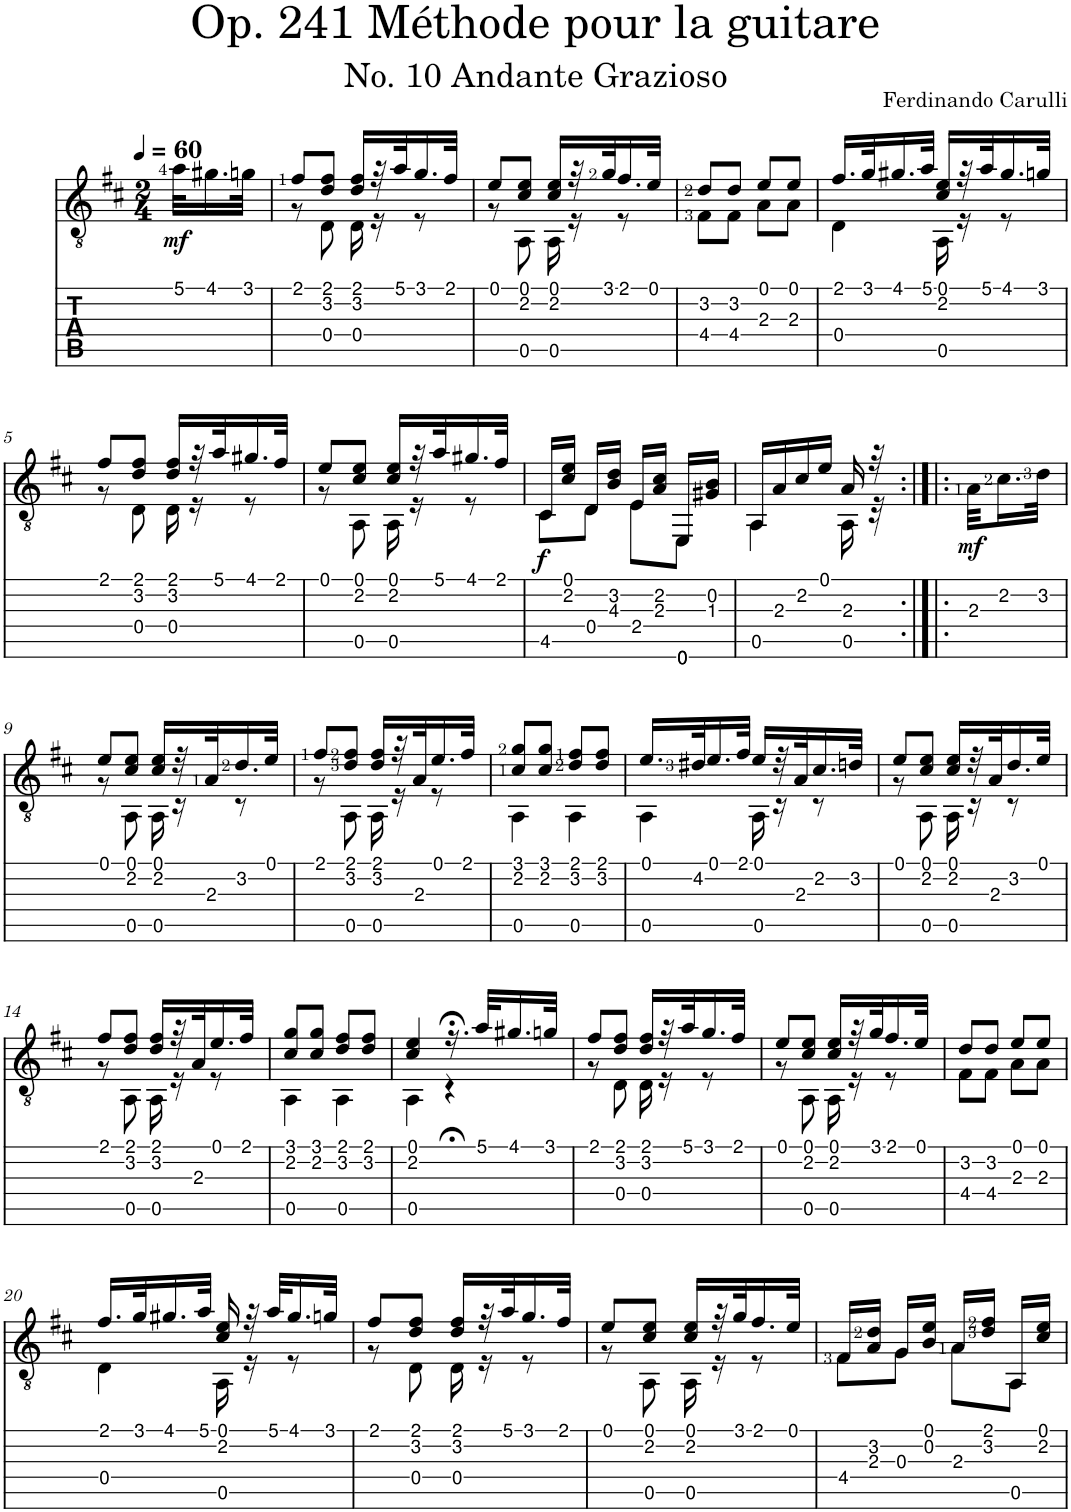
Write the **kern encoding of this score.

**kern	**kern	**dynam
*part1	*part1	*part1
*staff2	*staff1	*staff1/2
*I"Classical Guitar	*	*
*stria6	*	*
*	*clefGv2	*
*k[f#c#]	*k[f#c#]	*
*D:	*D:	*
*M2/4	*M2/4	*
*MM60	*MM60	*
=	=	=
!	!	!LO:DY:b
32aKLL	32a\KLL	mf
16.g#X	16.g#X\	.
32gnJJk	32gn\JJk	.
=1	=1	=1
*^	*^	*
8f#L	8r	8f#/L	8r	.
8d\ 8f#\J	8D	8d/ 8f#/J	8D\	.
16d 16f#	16D	16d/ 16f#/LL	16D\	.
32r	16r	32r	16r	.
32aKLL	.	32a/J	.	.
16.g	8r	16.g/	8r	.
32f#JJk	.	32f#/JJk	.	.
=2	=2	=2	=2	=2
8eL	8r	8e/L	8r	.
8c#\ 8e\J	8AA	8c#/ 8e/J	8AA\	.
16c# 16e	16AA	16c#/ 16e/LL	16AA\	.
32r	16r	32r	16r	.
32gKLL	.	32g/J	.	.
16.f#	8r	16.f#/	8r	.
32eJJk	.	32e/JJk	.	.
=3	=3	=3	=3	=3
8dL	8F#L	8d/L	8F#\L	.
8dJ	8F#J	8d/J	8F#\J	.
8eL	8AL	8e/L	8A\L	.
8eJ	8AJ	8e/J	8A\J	.
=4	=4	=4	=4	=4
16.f#LL	4D	16.f#/LL	4D\	.
32gJk	.	32g/K	.	.
16.g#XL	.	16.g#X/	.	.
32aJJk	.	32a/JJk	.	.
16c# 16e	16AA	16c#/ 16e/LL	16AA\	.
32r	16r	32r	16r	.
32aKLL	.	32a/J	.	.
16.g#	8r	16.g#/	8r	.
32gnJJk	.	32gn/JJk	.	.
!!LO:LB:g=z	!!
=5	=5	=5	=5	=5
8f#L	8r	8f#/L	8r	.
8d\ 8f#\J	8D	8d/ 8f#/J	8D\	.
16d 16f#	16D	16d/ 16f#/LL	16D\	.
32r	16r	32r	16r	.
32aKLL	.	32a/J	.	.
16.g#X	8r	16.g#X/	8r	.
32f#JJk	.	32f#/JJk	.	.
=6	=6	=6	=6	=6
8eL	8r	8e/L	8r	.
8c#\ 8e\J	8AA	8c#/ 8e/J	8AA\	.
16c# 16e	16AA	16c#/ 16e/LL	16AA\	.
32r	16r	32r	16r	.
32aKLL	.	32a/J	.	.
16.g#X	8r	16.g#X/	8r	.
32f#JJk	.	32f#/JJk	.	.
=7	=7	=7	=7	=7
!	!	!	!	!LO:DY:b
16C#LL	8C#L	16C#/LL	8C#\L	f
16c#\ 16e\J	.	16c#/ 16e/JJ	.	.
16DL	8DJ	16D/LL	8D\J	.
16B\ 16d\JJ	.	16B/ 16d/JJ	.	.
16ELL	8EL	16E/LL	8E\L	.
16A\ 16c#\J	.	16A/ 16c#/JJ	.	.
16EEL	8EEJ	16EE/LL	8EE\J	.
16G#X\ 16B\JJ	.	16G#X/ 16B/JJ	.	.
=8	=8	=8	=8	=8
16AALL	4AA	16AA/LL	4AA\	.
16AJ	.	16A/	.	.
16c#L	.	16c#/	.	.
16eJJ	.	16e/JJ	.	.
16A	16AA	16A/	16AA\	.
32r	32r	32r	32r	.
=8X1:|!|:	=8X1:|!|:	=8X1:|!|:	=8X1:|!|:	=8X1:|!|:
!	!	!	!	!LO:DY:b
*v	*v	*	*	*
*	*v	*v	*
32AKLL	32A\KLL	mf
16.c#	16.c#\	.
32dJJk	32d\JJk	.
!!LO:LB:g=z
=9	=9	=9
*^	*^	*
8eL	8r	8e/L	8r	.
8c#\ 8e\J	8AA	8c#/ 8e/J	8AA\	.
16c# 16e	16AA	16c#/ 16e/LL	16AA\	.
32r	16r	32r	16r	.
32AKLL	.	32A/J	.	.
16.d	8r	16.d/	8r	.
32eJJk	.	32e/JJk	.	.
=10	=10	=10	=10	=10
8f#L	8r	8f#/L	8r	.
8d\ 8f#\J	8AA	8d/ 8f#/J	8AA\	.
16d 16f#	16AA	16d/ 16f#/LL	16AA\	.
32r	16r	32r	16r	.
32AKLL	.	32A/J	.	.
16.e	8r	16.e/	8r	.
32f#JJk	.	32f#/JJk	.	.
=11	=11	=11	=11	=11
8c#\ 8g\L	4AA	8c#/ 8g/L	4AA\	.
8c#\ 8g\J	.	8c#/ 8g/J	.	.
8d\ 8f#\L	4AA	8d/ 8f#/L	4AA\	.
8d\ 8f#\J	.	8d/ 8f#/J	.	.
=12	=12	=12	=12	=12
16.eLL	4AA	16.e/LL	4AA\	.
32d#XJk	.	32d#X/K	.	.
16.eL	.	16.e/	.	.
32f#JJk	.	32f#/JJk	.	.
16e	16AA	16e/LL	16AA\	.
32r	16r	32r	16r	.
32AKLL	.	32A/J	.	.
16.c#	8r	16.c#/	8r	.
32dnJJk	.	32dn/JJk	.	.
=13	=13	=13	=13	=13
8eL	8r	8e/L	8r	.
8c#\ 8e\J	8AA	8c#/ 8e/J	8AA\	.
16c# 16e	16AA	16c#/ 16e/LL	16AA\	.
32r	16r	32r	16r	.
32AKLL	.	32A/J	.	.
16.d	8r	16.d/	8r	.
32eJJk	.	32e/JJk	.	.
!!LO:LB:g=z	!!
=14	=14	=14	=14	=14
8f#L	8r	8f#/L	8r	.
8d\ 8f#\J	8AA	8d/ 8f#/J	8AA\	.
16d 16f#	16AA	16d/ 16f#/LL	16AA\	.
32r	16r	32r	16r	.
32AKLL	.	32A/J	.	.
16.e	8r	16.e/	8r	.
32f#JJk	.	32f#/JJk	.	.
=15	=15	=15	=15	=15
8c#\ 8g\L	4AA	8c#/ 8g/L	4AA\	.
8c#\ 8g\J	.	8c#/ 8g/J	.	.
8d\ 8f#\L	4AA	8d/ 8f#/L	4AA\	.
8d\ 8f#\J	.	8d/ 8f#/J	.	.
=16	=16	=16	=16	=16
4c# 4e	4AA	4c#/ 4e/	4AA\	.
16.r;<	4r	16.r;<	4r	.
32aKLL	.	32a/KLL	.	.
16.g#X	.	16.g#X/	.	.
32gnJJk	.	32gn/JJk	.	.
=17	=17	=17	=17	=17
8f#L	8r	8f#/L	8r	.
8d\ 8f#\J	8D	8d/ 8f#/J	8D\	.
16d 16f#	16D	16d/ 16f#/LL	16D\	.
32r	16r	32r	16r	.
32aKLL	.	32a/J	.	.
16.g	8r	16.g/	8r	.
32f#JJk	.	32f#/JJk	.	.
=18	=18	=18	=18	=18
8eL	8r	8e/L	8r	.
8c#\ 8e\J	8AA	8c#/ 8e/J	8AA\	.
16c# 16e	16AA	16c#/ 16e/LL	16AA\	.
32r	16r	32r	16r	.
32gKLL	.	32g/J	.	.
16.f#	8r	16.f#/	8r	.
32eJJk	.	32e/JJk	.	.
=19	=19	=19	=19	=19
8dL	8F#L	8d/L	8F#\L	.
8dJ	8F#J	8d/J	8F#\J	.
8eL	8AL	8e/L	8A\L	.
8eJ	8AJ	8e/J	8A\J	.
!!LO:LB:g=z	!!
=20	=20	=20	=20	=20
16.f#LL	4D	16.f#/LL	4D\	.
32gJk	.	32g/K	.	.
16.g#XL	.	16.g#X/	.	.
32aJJk	.	32a/JJk	.	.
16c# 16e	16AA	16c#/ 16e/	16AA\	.
32r	16r	32r	16r	.
32aKLL	.	32a/KLL	.	.
16.g#	8r	16.g#/	8r	.
32gnJJk	.	32gn/JJk	.	.
=21	=21	=21	=21	=21
8f#L	8r	8f#/L	8r	.
8d\ 8f#\J	8D	8d/ 8f#/J	8D\	.
16d 16f#	16D	16d/ 16f#/LL	16D\	.
32r	16r	32r	16r	.
32aKLL	.	32a/J	.	.
16.g	8r	16.g/	8r	.
32f#JJk	.	32f#/JJk	.	.
=22	=22	=22	=22	=22
8eL	8r	8e/L	8r	.
8c#\ 8e\J	8AA	8c#/ 8e/J	8AA\	.
16c# 16e	16AA	16c#/ 16e/LL	16AA\	.
32r	16r	32r	16r	.
32gKLL	.	32g/J	.	.
16.f#	8r	16.f#/	8r	.
32eJJk	.	32e/JJk	.	.
=23	=23	=23	=23	=23
16F#LL	8F#L	16F#/LL	8F#\L	.
16A\ 16d\J	.	16A/ 16d/JJ	.	.
16GL	8GJ	16G/LL	8G\J	.
16B\ 16e\JJ	.	16B/ 16e/JJ	.	.
16ALL	8AL	16A/LL	8A\L	.
16d\ 16f#\J	.	16d/ 16f#/JJ	.	.
16AAL	8AAJ	16AA/LL	8AA\J	.
16c#\ 16e\JJ	.	16c#/ 16e/JJ	.	.
*v	*v	*	*	*
*	*v	*v	*
=	=	=
*-	*-	*-
